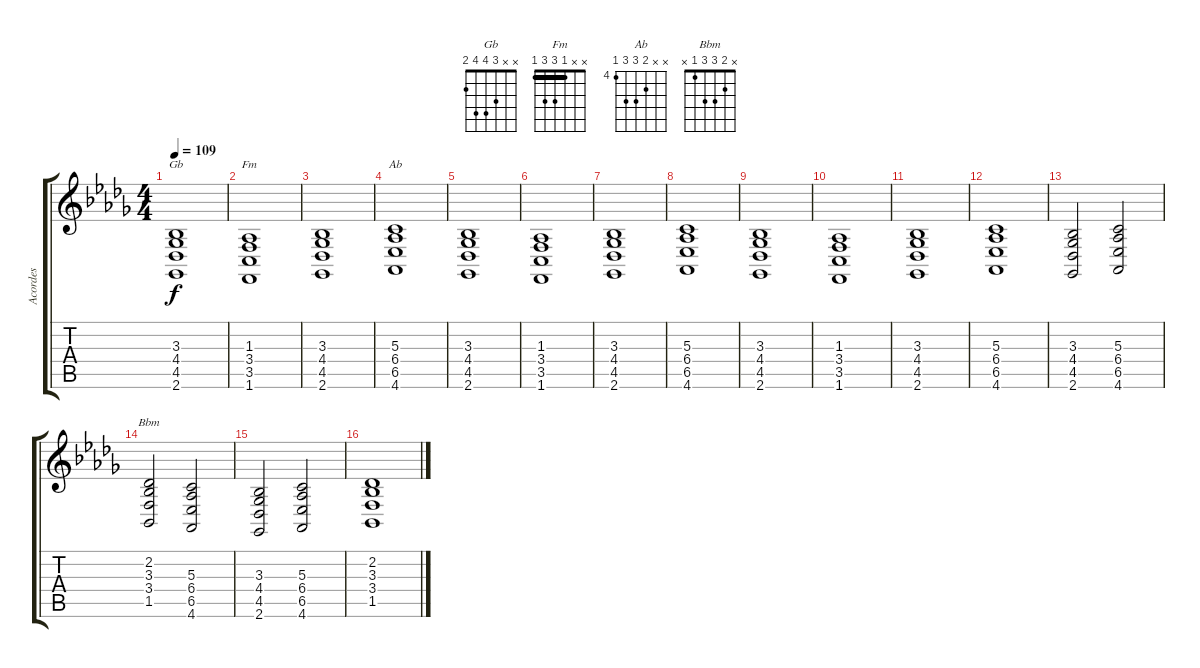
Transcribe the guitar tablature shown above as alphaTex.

\track ("Acordes" "Acordes") {instrument stringensemble1}
\staff {score tabs}
\tuning (E4 B3 G3 D3 A2 E2) {hide}
\chord ("Gb" x x 3 4 4 2)
\chord ("Fm" x x 1 3 3 1) {barre 1}
\chord ("Ab" x x 5 6 6 4) {firstfret 4}
\chord ("Bbm" x 2 3 3 1 x)
\ts (4 4)
\tempo 109
\clef g2
\ks bbminor
(3.3 4.4 4.5 2.6).1{ch "Gb" dy f} |
(1.3 3.4 3.5 1.6).1{ch "Fm"} |
(3.3 4.4 4.5 2.6).1 |
(5.3 6.4 6.5 4.6).1{ch "Ab"} |
(3.3 4.4 4.5 2.6).1 |
(1.3 3.4 3.5 1.6).1 |
(3.3 4.4 4.5 2.6).1 |
(5.3 6.4 6.5 4.6).1 |
(3.3 4.4 4.5 2.6).1 |
(1.3 3.4 3.5 1.6).1 |
(3.3 4.4 4.5 2.6).1 |
(5.3 6.4 6.5 4.6).1 |
(3.3 4.4 4.5 2.6).2 (5.3 6.4 6.5 4.6).2 |
(2.2 3.3 3.4 1.5).2{ch "Bbm"} (5.3 6.4 6.5 4.6).2 |
(3.3 4.4 4.5 2.6).2 (5.3 6.4 6.5 4.6).2 |
(2.2 3.3 3.4 1.5).1
